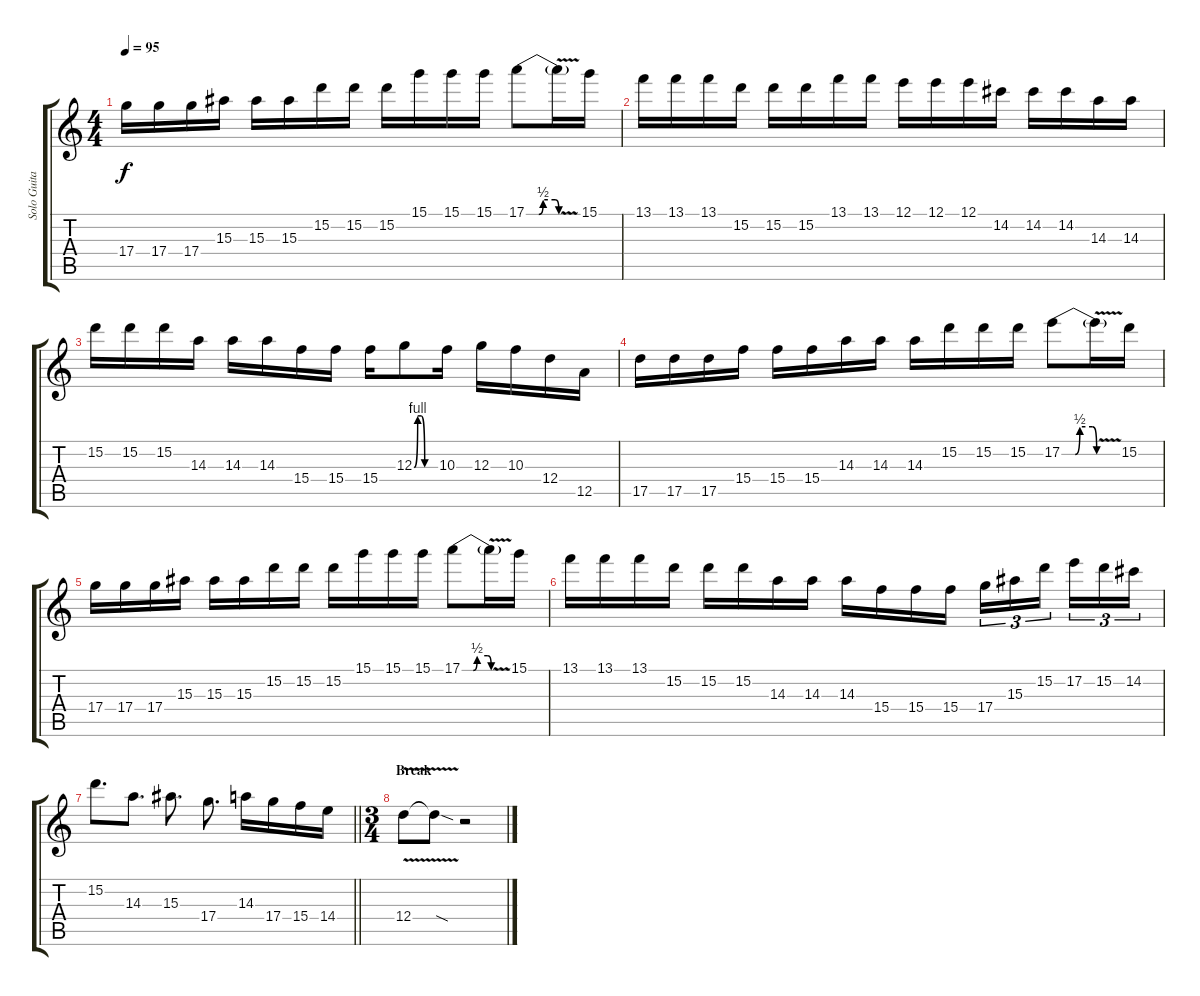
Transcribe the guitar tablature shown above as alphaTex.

\track ("Solo Guitar" "Solo Guita") {instrument distortionguitar}
\staff {score tabs}
\tuning (E4 B3 G3 D3 A2 D2) {hide}
\ts (4 4)
\tempo 95
\clef g2
\ks c
17.4.16{dy f} 17.4.16 17.4.16 15.3.16 15.3.16 15.3.16 15.2.16 15.2.16 15.2.16 15.1.16 15.1.16 15.1.16 17.1{be (custom 0 0 23 0 31 2 53 2 60 0)}.8 17.1{v t}.16 15.1.16 |
13.1.16 13.1.16 13.1.16 15.2.16 15.2.16 15.2.16 13.1.16 13.1.16 12.1.16 12.1.16 12.1.16 14.2.16 14.2.16 14.2.16 14.3.16 14.3.16 |
15.2.16 15.2.16 15.2.16 14.3.16 14.3.16 14.3.16 15.4.16 15.4.16 15.4.16 12.3{be (custom 0 0 10 4 20 4 30 0 60 0)}.8 10.3.16 12.3.16 10.3.16 12.4.16 12.5.16 |
17.5.16 17.5.16 17.5.16 15.4.16 15.4.16 15.4.16 14.3.16 14.3.16 14.3.16 15.2.16 15.2.16 15.2.16 17.2{be (custom 0 0 23 0 31 2 53 2 60 0)}.8 17.2{v t}.16 15.2.16 |
17.4.16 17.4.16 17.4.16 15.3.16 15.3.16 15.3.16 15.2.16 15.2.16 15.2.16 15.1.16 15.1.16 15.1.16 17.1{be (custom 0 0 23 0 31 2 53 2 60 0)}.8 17.1{v t}.16 15.1.16 |
13.1.16 13.1.16 13.1.16 15.2.16 15.2.16 15.2.16 14.3.16 14.3.16 14.3.16 15.4.16 15.4.16 15.4.16 17.4.16{tu (3 2)} 15.3.16{tu (3 2)} 15.2.16{tu (3 2) beam splitsecondary} 17.2.16{tu (3 2)} 15.2.16{tu (3 2)} 14.2.16{tu (3 2)} |
\barLineRight lightlight
15.2.8{d} 14.3.8{d} 15.3.8{d} 17.4.8{d} 14.3.16 17.4.16 15.4.16 14.4.16 |
\ts (3 4)
\section ("" "Break")
12.4{v}.8 12.4{sod t}.8 r.2
